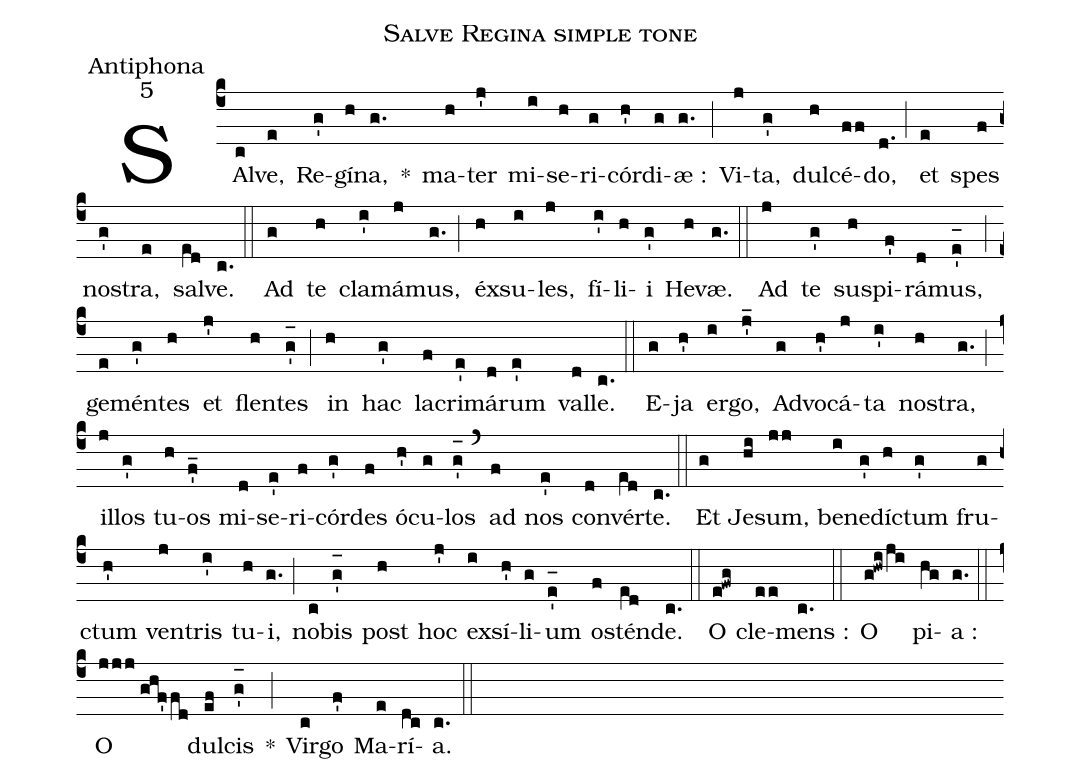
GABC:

name:Salve Regina simple tone;
office-part:Antiphona;
mode:5;
%%
(c4) SAl(c)ve,(e) Re(g')gí(h)na,(g.) *() ma(h)ter(j') mi(i)se(h)ri(g)cór(h')di(g)æ :(g.) (;) Vi(j)ta,(g') dul(h)cé(ff)do,(d.) (;) et(e) spes(f) no(g')stra,(e) sal(e[ll:1]d)ve.(c.) (::) Ad(g) te(h) cla(i')má(j)mus,(g.) (;) éx(h)su(i)les,(j) fí(i')li(h)i(g') He(h)væ.(g.) (::) Ad(j) te(g') sus(h)pi(f')rá(d)mus,(e'_[oh:h]) (;) ge(e)mén(g')tes(h) et(j') flen(h)tes(g'_[oh:h]) (;) in(h) hac(g') la(f)cri(e')má(d)rum(e') val(d)le.(c.) (::) E(g){ja}(h') er(i)go,(j'_) Ad(g)vo(h')cá(j)ta(i') no(h)stra,(g.) (;) il(j)los(g') tu(h)os(f'_) mi(d)se(e')ri(f)cór(g')des(f) ó(h')cu(g)los(g'_[oh:h]) (`) ad(f) nos(e') con(d)vér(e[ll:1]d)te.(c.) (::) Et(g) Je(hi)sum,(jj) be(i)ne(g')dí(h)ctum(g') fru(g)ctum(h') ven(j)tris(i') tu(h)i,(g.) (;) no(c)bis(g'_[oh:h]) post(h) hoc(j') ex(i)sí(h')li(g)um(e'_[oh:h]) os(f)tén(e[ll:1]d)de.(c.) (::) O(e!fwg) cle(ee)mens :(c.) (::) O(g!hwi/ji) pi(hg)a :(g.) (::) O(jjj//ghf'fd) dul(ef)cis(g'_[oh:h]) *(;) Vir(c)go(f') Ma(e)rí(dc)a.(c.) (::)
